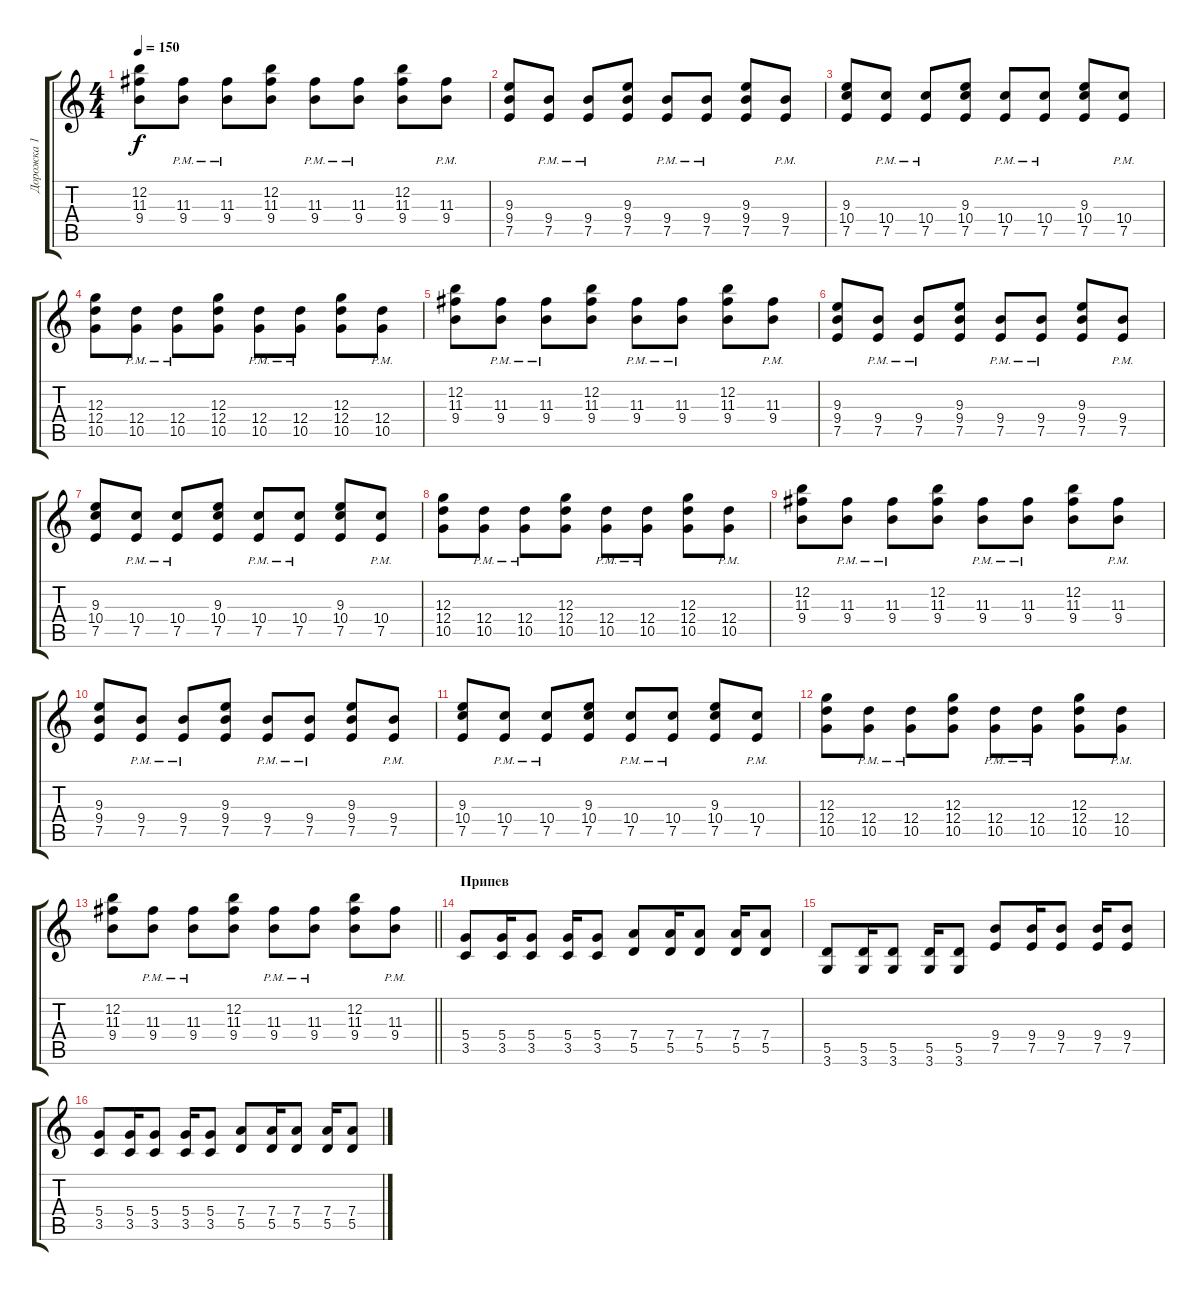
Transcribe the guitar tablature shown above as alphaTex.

\track ("Дорожка 1" "Дорожка 1") {instrument acousticguitarsteel}
\staff {score tabs}
\tuning (E4 B3 G3 D3 A2 E2) {hide}
\ts (4 4)
\tempo 150
\clef g2
\ks c
(12.2 11.3 9.4).8{dy f} (11.3{pm} 9.4{pm}).8 (11.3{pm} 9.4{pm}).8 (12.2 11.3 9.4).8 (11.3{pm} 9.4{pm}).8 (11.3{pm} 9.4{pm}).8 (12.2 11.3 9.4).8 (11.3 9.4{pm}).8 |
(9.3 9.4 7.5).8 (9.4{pm} 7.5{pm}).8 (9.4{pm} 7.5{pm}).8 (9.3 9.4 7.5).8 (9.4{pm} 7.5{pm}).8 (9.4{pm} 7.5{pm}).8 (9.3 9.4 7.5).8 (9.4 7.5{pm}).8 |
(9.3 10.4 7.5).8 (10.4{pm} 7.5{pm}).8 (10.4{pm} 7.5{pm}).8 (9.3 10.4 7.5).8 (10.4{pm} 7.5{pm}).8 (10.4{pm} 7.5{pm}).8 (9.3 10.4 7.5).8 (10.4 7.5{pm}).8 |
(12.3 12.4 10.5).8 (12.4{pm} 10.5{pm}).8 (12.4{pm} 10.5{pm}).8 (12.3 12.4 10.5).8 (12.4{pm} 10.5{pm}).8 (12.4{pm} 10.5{pm}).8 (12.3 12.4 10.5).8 (12.4 10.5{pm}).8 |
(12.2 11.3 9.4).8 (11.3{pm} 9.4{pm}).8 (11.3{pm} 9.4{pm}).8 (12.2 11.3 9.4).8 (11.3{pm} 9.4{pm}).8 (11.3{pm} 9.4{pm}).8 (12.2 11.3 9.4).8 (11.3 9.4{pm}).8 |
(9.3 9.4 7.5).8 (9.4{pm} 7.5{pm}).8 (9.4{pm} 7.5{pm}).8 (9.3 9.4 7.5).8 (9.4{pm} 7.5{pm}).8 (9.4{pm} 7.5{pm}).8 (9.3 9.4 7.5).8 (9.4 7.5{pm}).8 |
(9.3 10.4 7.5).8 (10.4{pm} 7.5{pm}).8 (10.4{pm} 7.5{pm}).8 (9.3 10.4 7.5).8 (10.4{pm} 7.5{pm}).8 (10.4{pm} 7.5{pm}).8 (9.3 10.4 7.5).8 (10.4 7.5{pm}).8 |
(12.3 12.4 10.5).8 (12.4{pm} 10.5{pm}).8 (12.4{pm} 10.5{pm}).8 (12.3 12.4 10.5).8 (12.4{pm} 10.5{pm}).8 (12.4{pm} 10.5{pm}).8 (12.3 12.4 10.5).8 (12.4 10.5{pm}).8 |
(12.2 11.3 9.4).8 (11.3{pm} 9.4{pm}).8 (11.3{pm} 9.4{pm}).8 (12.2 11.3 9.4).8 (11.3{pm} 9.4{pm}).8 (11.3{pm} 9.4{pm}).8 (12.2 11.3 9.4).8 (11.3 9.4{pm}).8 |
(9.3 9.4 7.5).8 (9.4{pm} 7.5{pm}).8 (9.4{pm} 7.5{pm}).8 (9.3 9.4 7.5).8 (9.4{pm} 7.5{pm}).8 (9.4{pm} 7.5{pm}).8 (9.3 9.4 7.5).8 (9.4 7.5{pm}).8 |
(9.3 10.4 7.5).8 (10.4{pm} 7.5{pm}).8 (10.4{pm} 7.5{pm}).8 (9.3 10.4 7.5).8 (10.4{pm} 7.5{pm}).8 (10.4{pm} 7.5{pm}).8 (9.3 10.4 7.5).8 (10.4 7.5{pm}).8 |
(12.3 12.4 10.5).8 (12.4{pm} 10.5{pm}).8 (12.4{pm} 10.5{pm}).8 (12.3 12.4 10.5).8 (12.4{pm} 10.5{pm}).8 (12.4{pm} 10.5{pm}).8 (12.3 12.4 10.5).8 (12.4 10.5{pm}).8 |
\barLineRight lightlight
(12.2 11.3 9.4).8 (11.3{pm} 9.4{pm}).8 (11.3{pm} 9.4{pm}).8 (12.2 11.3 9.4).8 (11.3{pm} 9.4{pm}).8 (11.3{pm} 9.4{pm}).8 (12.2 11.3 9.4).8 (11.3 9.4{pm}).8 |
\section ("" "Припев")
(5.4 3.5).8{instrument distortionguitar} (5.4 3.5).16 (5.4 3.5).8 (5.4 3.5).16 (5.4 3.5).8 (7.4 5.5).8 (7.4 5.5).16 (7.4 5.5).8 (7.4 5.5).16 (7.4 5.5).8 |
(5.5 3.6).8 (5.5 3.6).16 (5.5 3.6).8 (5.5 3.6).16 (5.5 3.6).8 (9.4 7.5).8 (9.4 7.5).16 (9.4 7.5).8 (9.4 7.5).16 (9.4 7.5).8 |
(5.4 3.5).8 (5.4 3.5).16 (5.4 3.5).8 (5.4 3.5).16 (5.4 3.5).8 (7.4 5.5).8 (7.4 5.5).16 (7.4 5.5).8 (7.4 5.5).16 (7.4 5.5).8
